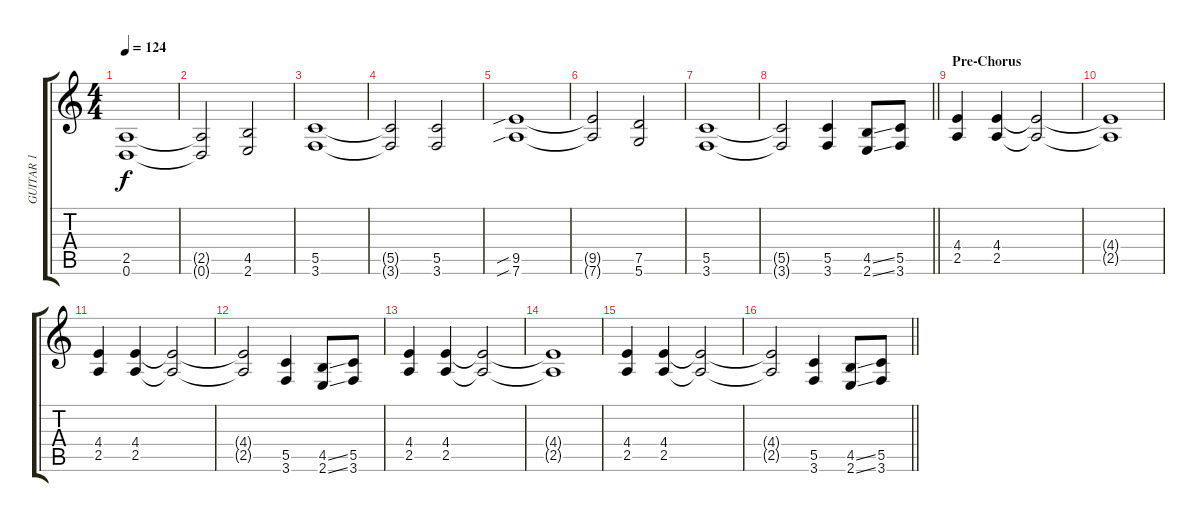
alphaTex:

\track ("GUITAR 1" "GUITAR 1") {instrument overdrivenguitar}
\staff {score tabs}
\tuning (D4 A3 F3 C3 G2 D2) {hide}
\ts (4 4)
\tempo 124
\clef g2
\ks c
(2.5 0.6).1{dy f} |
(2.5{t} 0.6{t}).2 (4.5 2.6).2 |
(5.5 3.6).1 |
(5.5{t} 3.6{t}).2 (5.5 3.6).2 |
(9.5{sib} 7.6{sib}).1 |
(9.5{t} 7.6{t}).2 (7.5 5.6).2 |
(5.5 3.6).1 |
\barLineRight lightlight
(5.5{t} 3.6{t}).2 (5.5 3.6).4 (4.5{ss} 2.6{ss}).8 (5.5 3.6).8 |
\section ("" "Pre-Chorus")
(4.4 2.5).4 (4.4 2.5).4 (4.4{t} 2.5{t}).2 |
(4.4{t} 2.5{t}).1 |
(4.4 2.5).4 (4.4 2.5).4 (4.4{t} 2.5{t}).2 |
(4.4{t} 2.5{t}).2 (5.5 3.6).4 (4.5{ss} 2.6{ss}).8 (5.5 3.6).8 |
(4.4 2.5).4 (4.4 2.5).4 (4.4{t} 2.5{t}).2 |
(4.4{t} 2.5{t}).1 |
(4.4 2.5).4 (4.4 2.5).4 (4.4{t} 2.5{t}).2 |
\barLineRight lightlight
(4.4{t} 2.5{t}).2 (5.5 3.6).4 (4.5{ss} 2.6{ss}).8 (5.5 3.6).8
